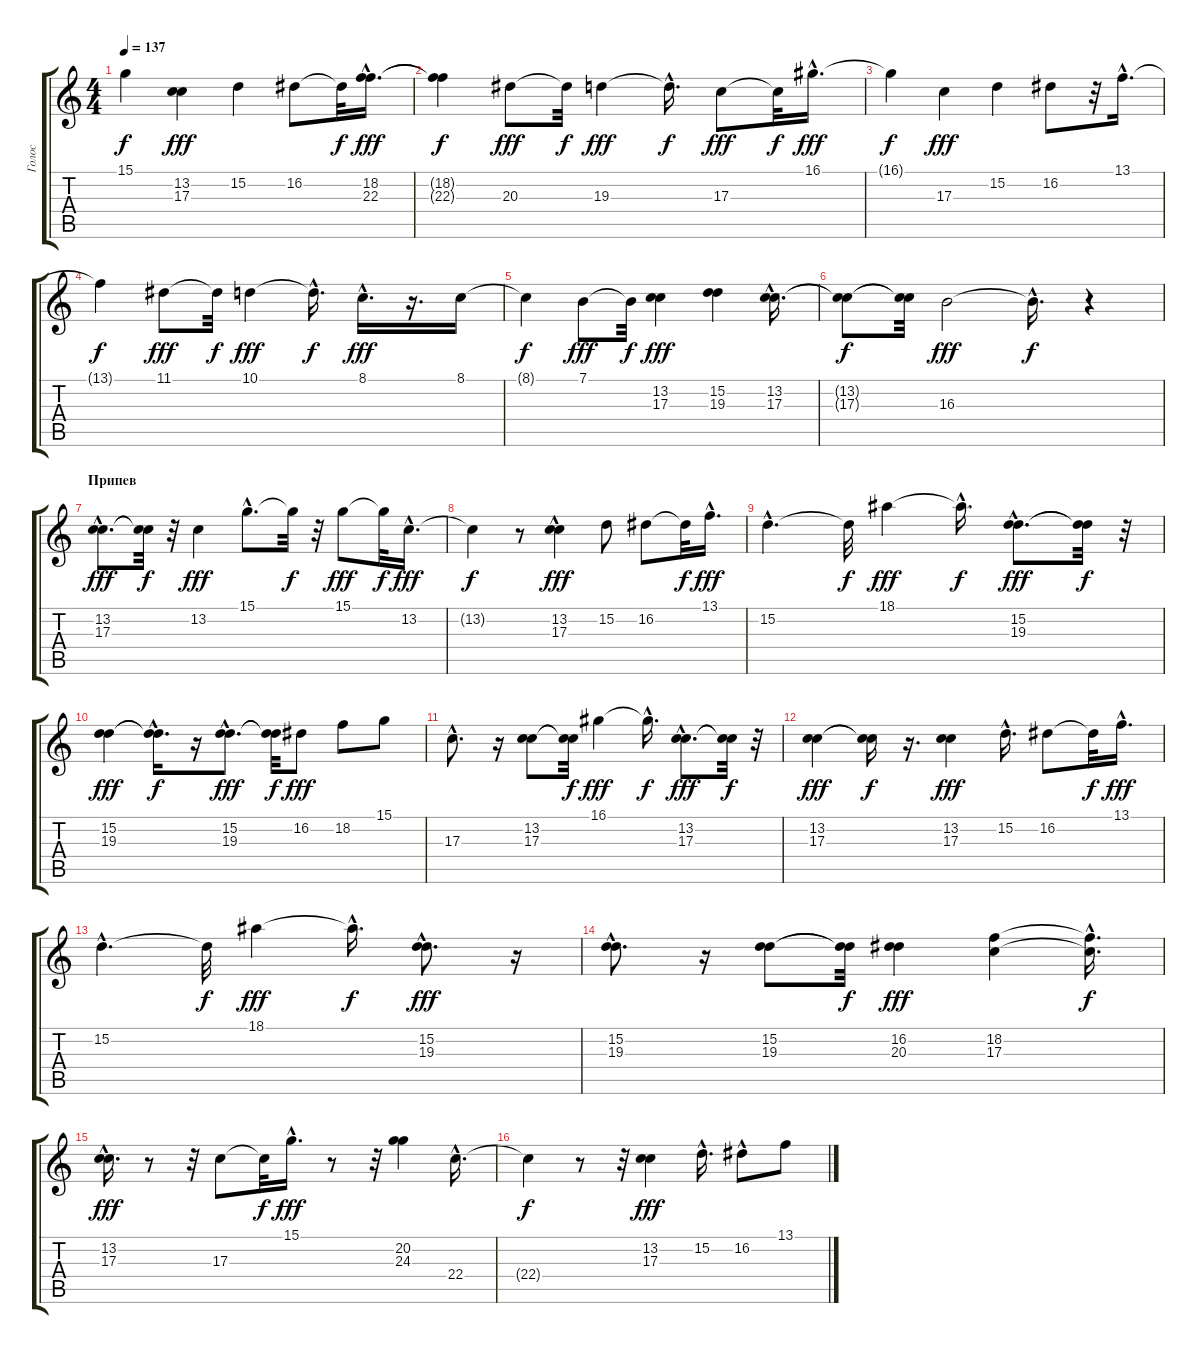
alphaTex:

\track ("Голос" "Голос") {instrument synthstrings2}
\staff {score tabs}
\tuning (E4 B3 G3 D3 A2 E2) {hide}
\ts (4 4)
\tempo 137
\clef g2
\ks c
15.1{t}.4{dy f} (13.2 17.3).4{dy fff} 15.2.4 16.2.8 16.2{t}.32{dy f} (18.2{hac} 22.3{hac}).16{d dy fff} |
(18.2{t} 22.3{t}).4{dy f} 20.3.8{dy fff} 20.3{t}.32{dy f} 19.3.4{dy fff} 19.3{hac t}.16{d dy f} 17.3.8{dy fff} 17.3{t}.32{dy f} 16.1{hac}.16{d dy fff} |
16.1{t}.4{dy f} 17.3.4{dy fff} 15.2.4 16.2.8 r.32 13.1{hac}.16{d} |
13.1{t}.4{dy f} 11.1.8{dy fff} 11.1{t}.32{dy f} 10.1.4{dy fff} 10.1{hac t}.16{d dy f} 8.1{hac}.16{d dy fff} r.16{d} 8.1.16 |
8.1{t}.4{dy f} 7.1.8{dy fff} 7.1{t}.32{dy f} (13.2 17.3).4{dy fff} (15.2 19.3).4 (13.2{hac} 17.3{hac}).16{d} |
(13.2{t} 17.3{t}).8{dy f} (13.2{t} 17.3{t}).32 16.3.2{dy fff} 16.3{hac t}.16{d dy f} r.4 |
\section ("" "Припев")
(13.2{hac} 17.3{hac}).8{d dy fff} (13.2{t} 17.3{t}).32{dy f} r.32 13.2.4{dy fff} 15.1{hac}.8{d} 15.1{t}.32{dy f} r.32 15.1.8{dy fff} 15.1{t}.32{dy f} 13.2{hac}.16{d dy fff} |
13.2{t}.4{dy f} r.8 (13.2{hac} 17.3{hac}).4{dy fff} 15.2.8 16.2.8 16.2{t}.32{dy f} 13.1{hac}.16{d dy fff} |
15.2{hac}.4{d} 15.2{t}.32{dy f} 18.1.4{dy fff} 18.1{hac t}.16{d dy f} (15.2{hac} 19.3{hac}).8{d dy fff} (15.2{t} 19.3{t}).32{dy f} r.32 |
(15.2 19.3).4{dy fff} (15.2{hac t} 19.3{hac t}).16{d dy f} r.16 (15.2{hac} 19.3{hac}).8{d dy fff} (15.2{t} 19.3{t}).32{dy f} 16.2.8{dy fff} 18.2.8 15.1.8 |
17.3{hac}.8{d} r.16 (13.2 17.3).8 (13.2{t} 17.3{t}).32{dy f} 16.1.4{dy fff} 16.1{hac t}.16{d dy f} (13.2{hac} 17.3{hac}).8{d dy fff} (13.2{t} 17.3{t}).32{dy f} r.32 |
(13.2 17.3).4{dy fff} (13.2{t} 17.3{t}).16{dy f} r.16{d} (13.2 17.3).4{dy fff} 15.2{hac}.16{d} 16.2.8 16.2{t}.32{dy f} 13.1{hac}.16{d dy fff} |
15.2{hac}.4{d} 15.2{t}.32{dy f} 18.1.4{dy fff} 18.1{hac t}.16{d dy f} (15.2{hac} 19.3{hac}).8{d dy fff} r.16 |
(15.2{hac} 19.3{hac}).8{d} r.16 (15.2 19.3).8 (15.2{t} 19.3{t}).32{dy f} (16.2 20.3).4{dy fff} (18.2 17.3).4 (18.2{hac t} 17.3{hac t}).16{d dy f} |
(13.2{hac} 17.3{hac}).16{d dy fff} r.8 r.32 17.3.8 17.3{t}.32{dy f} 15.1{hac}.16{d dy fff} r.8 r.32 (20.2 24.3).4 22.4{hac}.16{d} |
22.4{t}.4{dy f} r.8 r.32 (13.2 17.3).4{dy fff} 15.2{hac}.16{d} 16.2{hac}.8 13.1.8
